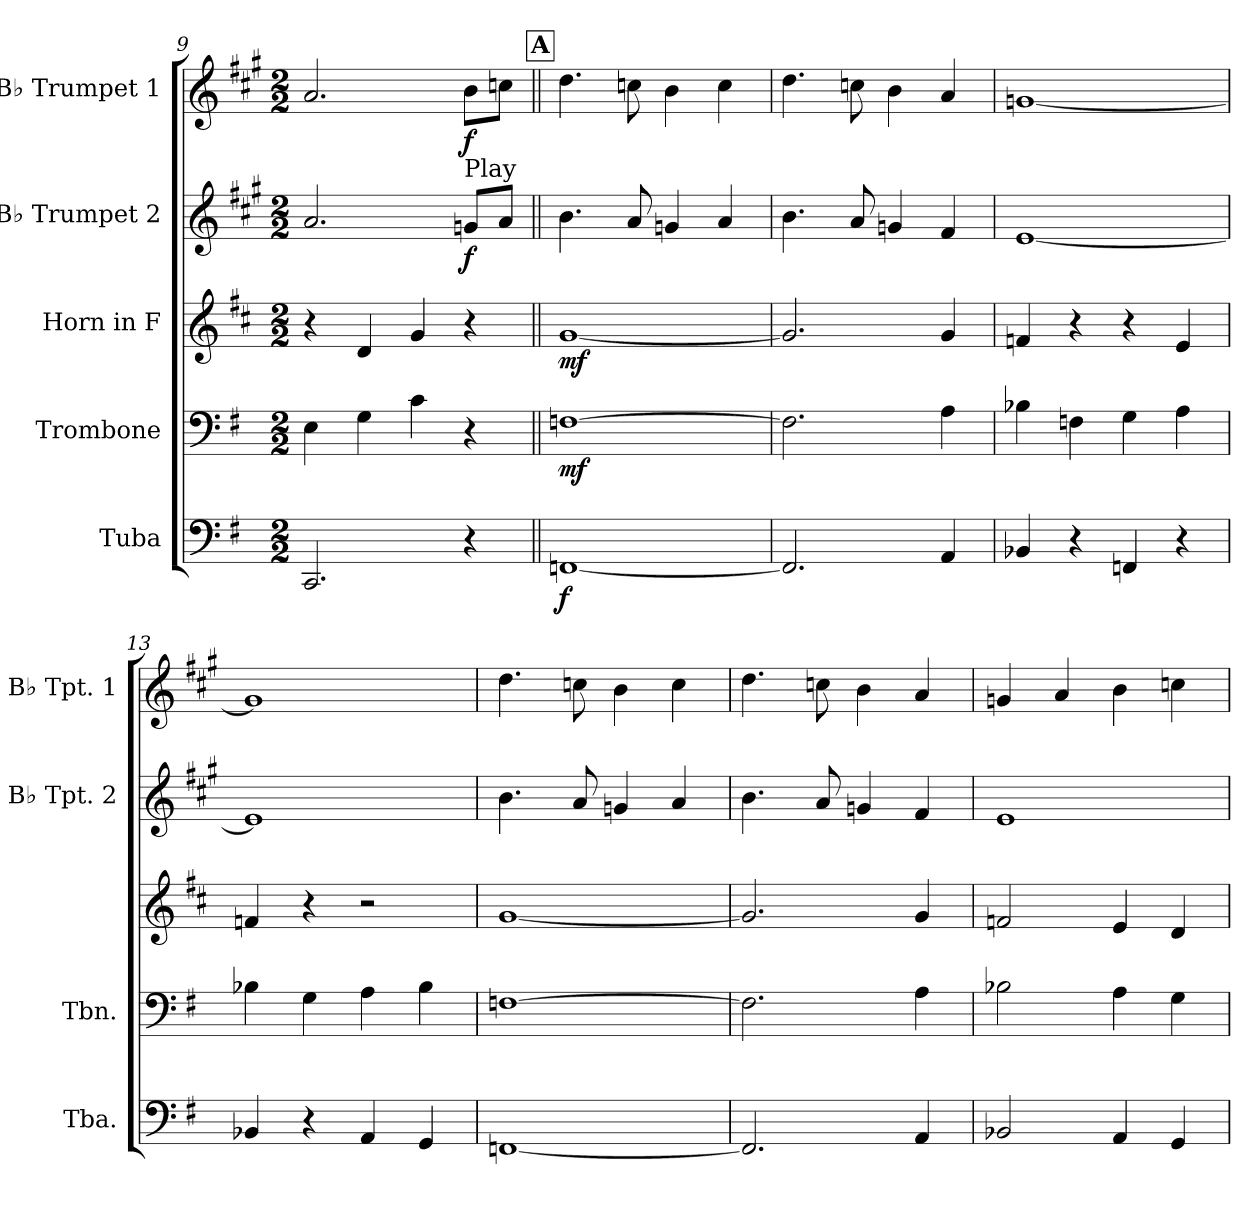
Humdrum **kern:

**kern	**dynam	**kern	**dynam	**kern	**dynam	**kern	**dynam	**kern	**dynam
*part5	*part5	*part4	*part4	*part3	*part3	*part2	*part2	*part1	*part1
*staff5	*staff5	*staff4	*staff4	*staff3	*staff3	*staff2	*staff2	*staff1	*staff1
*I"Tuba	*	*I"Trombone	*	*I"Horn in F	*	*I"B♭ Trumpet 2	*	*I"B♭ Trumpet 1	*
*I'Tba.	*	*I'Tbn.	*	*	*	*I'B♭ Tpt. 2	*	*I'B♭ Tpt. 1	*
*clefF4	*	*clefF4	*	*clefG2	*	*clefG2	*	*clefG2	*
*	*	*	*	*ITrd4c7	*	*ITrd1c2	*	*ITrd1c2	*
*k[f#]	*	*k[f#]	*	*k[f#]	*	*k[f#]	*	*k[f#]	*
*M2/2	*	*M2/2	*	*M2/2	*	*M2/2	*	*M2/2	*
=9	=9	=9	=9	=9	=9	=9	=9	=9	=9
2.CC/	.	4E\	.	4r	.	2.g!/	.	2.g/	.
.	.	4G\	.	4G/	.	.	.	.	.
.	.	4c\	.	4c/	.	.	.	.	.
!	!	!	!	!	!	!LO:TX:a:t=Play	!	!	!
!	!	!	!	!	!	!	!LO:DY:b	!	!LO:DY:b
4r	.	4r	.	4r	.	8fn/L	f	8a\L	f
.	.	.	.	.	.	8g/J	.	8b-X\J	.
!!LO:REH:place=s1:a:B:fs=14:t=A
=10||	=10||	=10||	=10||	=10||	=10||	=10||	=10||	=10||	=10||
!	!LO:DY:b	!	!LO:DY:b	!	!LO:DY:b	!	!	!	!
[1FFn	f	[1Fn	mf	[1c	mf	4.a\	.	4.cc\	.
.	.	.	.	.	.	8g/	.	8b-X\	.
.	.	.	.	.	.	4fn/	.	4a\	.
.	.	.	.	.	.	4g/	.	4b-\	.
=11	=11	=11	=11	=11	=11	=11	=11	=11	=11
2.FF/]	.	2.F\]	.	2.c/]	.	4.a\	.	4.cc\	.
.	.	.	.	.	.	8g/	.	8b-X\	.
.	.	.	.	.	.	4fn/	.	4a\	.
4AA/	.	4A\	.	4c/	.	4e/	.	4g/	.
!!LO:PB:g=z
=12	=12	=12	=12	=12	=12	=12	=12	=12	=12
4BB-X/	.	4B-X\	.	4B-X/	.	[1d	.	[1fn	.
4r	.	4Fn\	.	4r	.	.	.	.	.
4FFn/	.	4G\	.	4r	.	.	.	.	.
4r	.	4A\	.	4A/	.	.	.	.	.
=13	=13	=13	=13	=13	=13	=13	=13	=13	=13
4BB-X/	.	4B-X\	.	4B-X/	.	1d]	.	1f]	.
4r	.	4G\	.	4r	.	.	.	.	.
4AA/	.	4A\	.	2r	.	.	.	.	.
4GG/	.	4B-\	.	.	.	.	.	.	.
=14	=14	=14	=14	=14	=14	=14	=14	=14	=14
[1FFn	.	[1Fn	.	[1c	.	4.a\	.	4.cc\	.
.	.	.	.	.	.	8g/	.	8b-X\	.
.	.	.	.	.	.	4fn/	.	4a\	.
.	.	.	.	.	.	4g/	.	4b-\	.
=15	=15	=15	=15	=15	=15	=15	=15	=15	=15
2.FF/]	.	2.F\]	.	2.c/]	.	4.a\	.	4.cc\	.
.	.	.	.	.	.	8g/	.	8b-X\	.
.	.	.	.	.	.	4fn/	.	4a\	.
4AA/	.	4A\	.	4c/	.	4e/	.	4g/	.
=16	=16	=16	=16	=16	=16	=16	=16	=16	=16
2BB-X/	.	2B-X\	.	2B-X/	.	1d	.	4fn/	.
.	.	.	.	.	.	.	.	4g/	.
4AA/	.	4A\	.	4A/	.	.	.	4a\	.
4GG/	.	4G\	.	4G/	.	.	.	4b-X\	.
=	=	=	=	=	=	=	=	=	=
*-	*-	*-	*-	*-	*-	*-	*-	*-	*-
